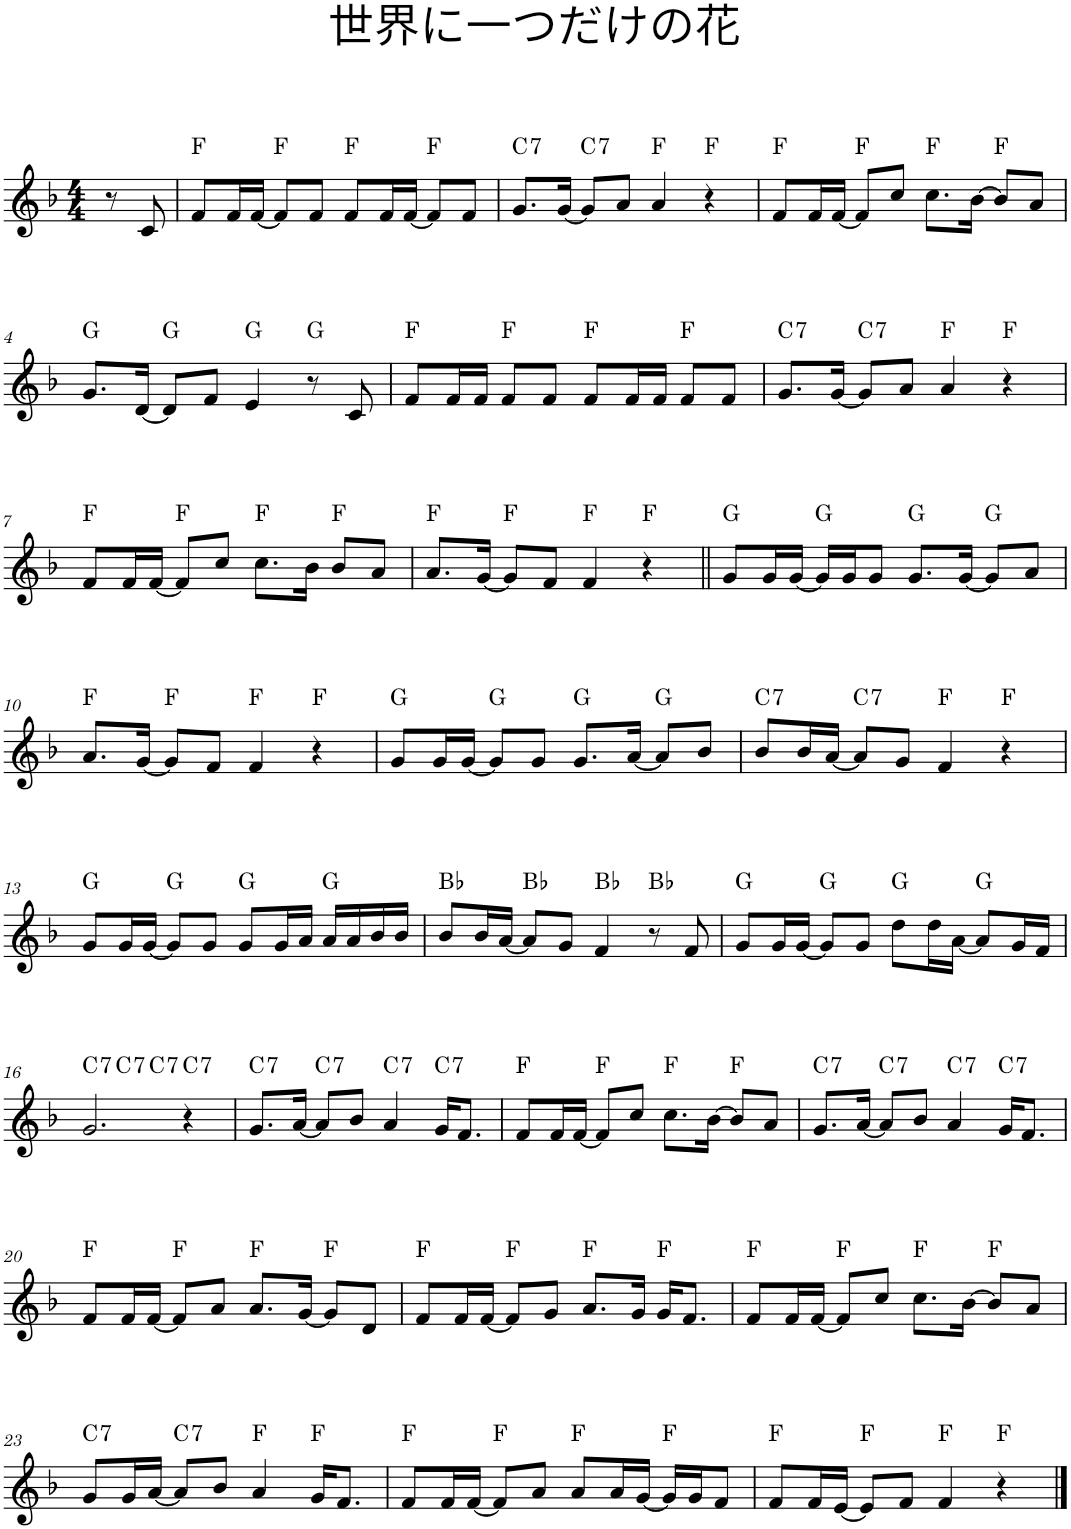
**kern	**harte
*part1	*part1
*staff1	*
*I"Piano	*
*I'Pno.	*
*clefG2	*
*k[b-]	*
*M4/4	*
=	=
8r	.
8c/	.
=1	=1
8f/L	F:maj
16f/L	.
[<16f/JJ	.
8f/L]	F:maj
8f/J	.
8f/L	F:maj
16f/L	.
[<16f/JJ	.
8f/L]	F:maj
8f/J	.
=2	=2
!	!LO:H:kt=7
8.g/L	C:7
[<16g/Jk	.
!	!LO:H:kt=7
8g/L]	C:7
8a/J	.
4a/	F:maj
4r	F:maj
=3	=3
8f/L	F:maj
16f/L	.
[<16f/JJ	.
8f/L]	F:maj
8cc/J	.
8.cc\L	F:maj
[>16b-\Jk	.
8b-/L]	F:maj
8a/J	.
!!LO:LB:g=z
=4	=4
8.g/L	G:maj
[<16d/Jk	.
8d/L]	G:maj
8f/J	.
4e/	G:maj
8r	G:maj
8c/	.
=5	=5
8f/L	F:maj
16f/L	.
16f/JJ	.
8f/L	F:maj
8f/J	.
8f/L	F:maj
16f/L	.
16f/JJ	.
8f/L	F:maj
8f/J	.
=6	=6
!	!LO:H:kt=7
8.g/L	C:7
[<16g/Jk	.
!	!LO:H:kt=7
8g/L]	C:7
8a/J	.
4a/	F:maj
4r	F:maj
!!LO:LB:g=z
=7	=7
8f/L	F:maj
16f/L	.
[<16f/JJ	.
8f/L]	F:maj
8cc/J	.
8.cc\L	F:maj
16b-\Jk	.
8b-/L	F:maj
8a/J	.
=8	=8
8.a/L	F:maj
[<16g/Jk	.
8g/L]	F:maj
8f/J	.
4f/	F:maj
4r	F:maj
=9||	=9||
8g/L	G:maj
16g/L	.
[<16g/JJ	.
16g/LL]	G:maj
16g/J	.
8g/J	.
8.g/L	G:maj
[<16g/Jk	.
8g/L]	G:maj
8a/J	.
!!LO:LB:g=z
=10	=10
8.a/L	F:maj
[<16g/Jk	.
8g/L]	F:maj
8f/J	.
4f/	F:maj
4r	F:maj
=11	=11
8g/L	G:maj
16g/L	.
[<16g/JJ	.
8g/L]	G:maj
8g/J	.
8.g/L	G:maj
[<16a/Jk	.
8a/L]	G:maj
8b-/J	.
=12	=12
!	!LO:H:kt=7
8b-/L	C:7
16b-/L	.
[<16a/JJ	.
!	!LO:H:kt=7
8a/L]	C:7
8g/J	.
4f/	F:maj
4r	F:maj
!!LO:LB:g=z
=13	=13
8g/L	G:maj
16g/L	.
[<16g/JJ	.
8g/L]	G:maj
8g/J	.
8g/L	G:maj
16g/L	.
16a/JJ	.
16a/LL	G:maj
16a/	.
16b-/	.
16b-/JJ	.
=14	=14
8b-/L	Bb:maj
16b-/L	.
[<16a/JJ	.
8a/L]	Bb:maj
8g/J	.
4f/	Bb:maj
8r	Bb:maj
8f/	.
=15	=15
8g/L	G:maj
16g/L	.
[<16g/JJ	.
8g/L]	G:maj
8g/J	.
8dd\L	G:maj
16dd\L	.
[<16a\JJ	.
8a/L]	G:maj
16g/L	.
16f/JJ	.
!!LO:LB:g=z
=16	=16
!	!LO:H:kt=7
*^	*
*	*^	*
2.g/	4ryy	2ryy	C:7
!	!	!	!LO:H:kt=7
.	2.ryy	.	C:7
!	!	!	!LO:H:kt=7
.	.	2ryy	C:7
!	!	!	!LO:H:kt=7
4r	.	.	C:7
=17	=17	=17	=17
!	!	!	!LO:H:kt=7
*v	*v	*v	*
8.g/L	C:7
[<16a/Jk	.
!	!LO:H:kt=7
8a/L]	C:7
8b-/J	.
!	!LO:H:kt=7
4a/	C:7
!	!LO:H:kt=7
16g/KL	C:7
8.f/J	.
=18	=18
8f/L	F:maj
16f/L	.
[<16f/JJ	.
8f/L]	F:maj
8cc/J	.
8.cc\L	F:maj
[>16b-\Jk	.
8b-/L]	F:maj
8a/J	.
=19	=19
!	!LO:H:kt=7
8.g/L	C:7
[<16a/Jk	.
!	!LO:H:kt=7
8a/L]	C:7
8b-/J	.
!	!LO:H:kt=7
4a/	C:7
!	!LO:H:kt=7
16g/KL	C:7
8.f/J	.
!!LO:LB:g=z
=20	=20
8f/L	F:maj
16f/L	.
[<16f/JJ	.
8f/L]	F:maj
8a/J	.
8.a/L	F:maj
[<16g/Jk	.
8g/L]	F:maj
8d/J	.
=21	=21
8f/L	F:maj
16f/L	.
[<16f/JJ	.
8f/L]	F:maj
8g/J	.
8.a/L	F:maj
16g/Jk	.
16g/KL	F:maj
8.f/J	.
=22	=22
8f/L	F:maj
16f/L	.
[<16f/JJ	.
8f/L]	F:maj
8cc/J	.
8.cc\L	F:maj
[>16b-\Jk	.
8b-/L]	F:maj
8a/J	.
!!LO:LB:g=z
=23	=23
!	!LO:H:kt=7
8g/L	C:7
16g/L	.
[<16a/JJ	.
!	!LO:H:kt=7
8a/L]	C:7
8b-/J	.
4a/	F:maj
16g/KL	F:maj
8.f/J	.
=24	=24
8f/L	F:maj
16f/L	.
[<16f/JJ	.
8f/L]	F:maj
8a/J	.
8a/L	F:maj
16a/L	.
[<16g/JJ	.
16g/LL]	F:maj
16g/J	.
8f/J	.
=25	=25
8f/L	F:maj
16f/L	.
[<16e/JJ	.
8e/L]	F:maj
8f/J	.
4f/	F:maj
4r	F:maj
==	==
*-	*-
